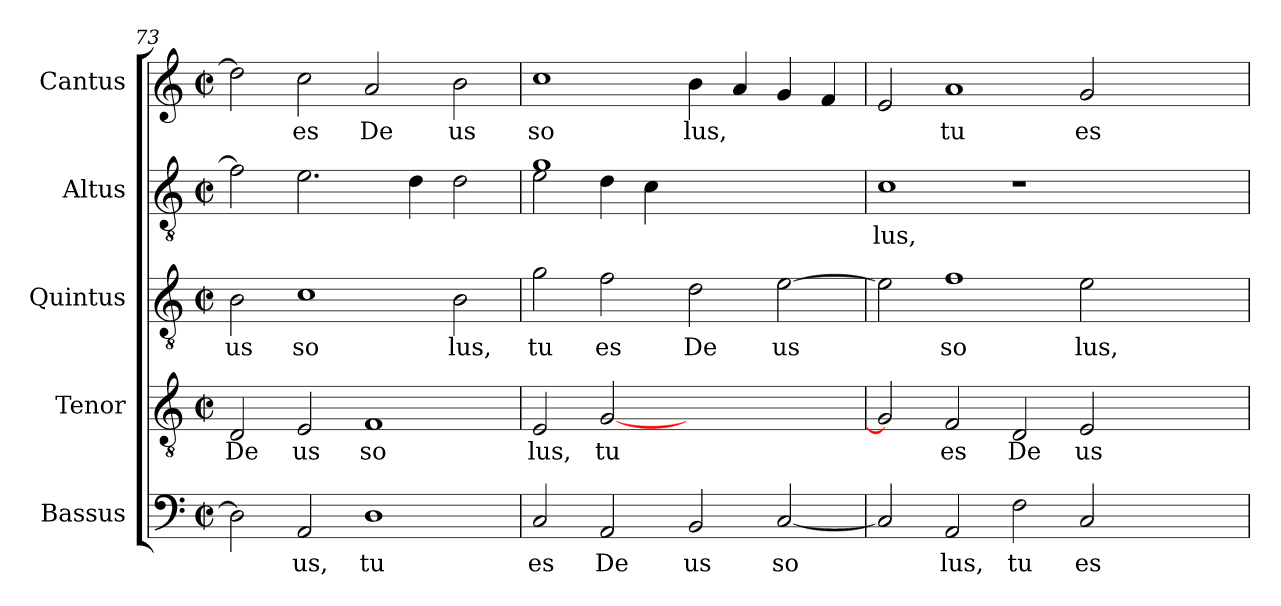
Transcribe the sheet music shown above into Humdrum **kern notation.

**kern	**text	**kern	**text	**kern	**text	**kern	**text	**kern	**text
*part5	*part5	*part4	*part4	*part3	*part3	*part2	*part2	*part1	*part1
*staff5	*staff5	*staff4	*staff4	*staff3	*staff3	*staff2	*staff2	*staff1	*staff1
*I"Bassus	*	*I"Tenor	*	*I"Quintus	*	*I"Altus	*	*I"Cantus	*
*clefF4	*	*clefGv2	*	*clefGv2	*	*clefGv2	*	*clefG2	*
*M2/2	*	*M2/2	*	*M2/2	*	*M2/2	*	*M2/2	*
*met(c|)	*	*met(c|)	*	*met(c|)	*	*met(c|)	*	*met(c|)	*
=73	=73	=73	=73	=73	=73	=73	=73	=73	=73
!	!	!	!LO:LY:b:cj	!	!LO:LY:b:cj	!	!	!	!
2D\]	.	2D/	De	2B\	us	2f\]	.	2dd\]	.
!	!LO:LY:b:cj	!	!LO:LY:b:cj	!	!LO:LY:b:cj	!	!	!	!LO:LY:b:cj
2AA/	us,	2E/	us	1c	so	2.e\	.	2cc\	es
!	!LO:LY:b:cj	!	!LO:LY:b:cj	!	!	!	!	!	!LO:LY:b:cj
1D	tu	1F	so	.	.	.	.	2a/	De
.	.	.	.	.	.	4d\	.	.	.
!	!	!	!	!	!LO:LY:b:cj	!	!	!	!LO:LY:b:cj
.	.	.	.	2B\	lus,	2d\	.	2b\	us
=74	=74	=74	=74	=74	=74	=74	=74	=74	=74
!	!LO:LY:b:cj	!	!LO:LY:b:cj	!	!LO:LY:b:cj	!	!	!	!LO:LY:b:cj
*	*	*	*	*	*	*^	*	*	*
2C/	es	2E/	lus,	2g\	tu	1g	2e\	.	1cc	so
!	!LO:LY:b:cj	!	!LO:LY:b:cj	!	!LO:LY:b:cj	!	!	!	!	!
2AA/	De	[<2G/	tu	2f\	es	.	4d\	.	.	.
.	.	.	.	.	.	.	4c\	.	.	.
!	!LO:LY:b:cj	!	!	!	!LO:LY:b:cj	!	!	!	!	!LO:LY:b
2BB/	us	1ryy	.	2d\	De	1ryy	1ryy	.	4b\	lus,
.	.	.	.	.	.	.	.	.	4a/	.
!	!LO:LY:b:cj	!	!	!	!LO:LY:b:cj	!	!	!	!	!
[<2C/	so	.	.	[>2e\	us	.	.	.	4g/	.
.	.	.	.	.	.	.	.	.	4f/	.
*	*	*	*	*	*	*v	*v	*	*	*
=75	=75	=75	=75	=75	=75	=75	=75	=75	=75
!	!	!	!	!	!	!	!LO:LY:b:cj	!	!
2C/]	.	2G/]	.	2e\]	.	1c	-lus,	2e/	.
!	!LO:LY:b:cj	!	!LO:LY:b:cj	!	!LO:LY:b:cj	!	!	!	!LO:LY:b:cj
2AA/	lus,	2F/	es	1f	so	.	.	1a	tu
!	!LO:LY:b:cj	!	!LO:LY:b:cj	!	!	!LO:N:vis=1	!	!	!
2F\	tu	2D/	De	.	.	0r	.	.	.
!	!LO:LY:b:cj	!	!LO:LY:b:cj	!	!LO:LY:b:cj	!	!	!	!LO:LY:b:cj
2C/	es	2E/	us	2e\	lus,	.	.	2g/	es
1ryy	.	1ryy	.	1ryy	.	.	.	1ryy	.
=	=	=	=	=	=	=	=	=	=
*-	*-	*-	*-	*-	*-	*-	*-	*-	*-
